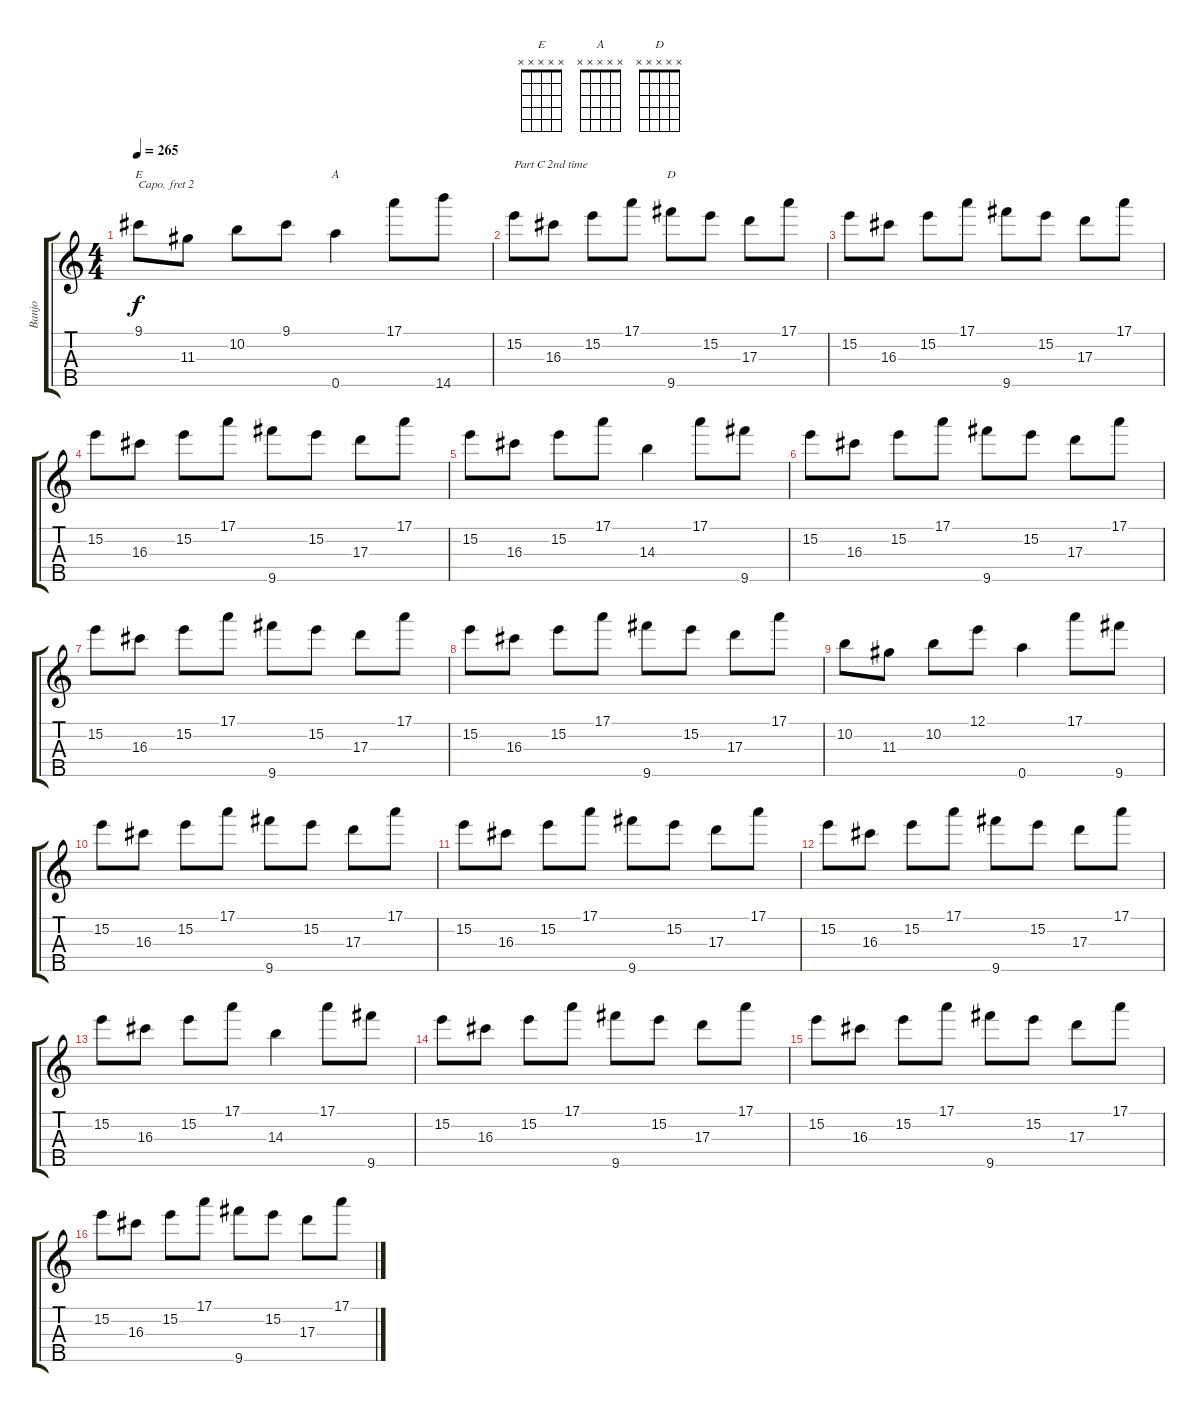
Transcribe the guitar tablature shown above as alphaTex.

\track ("Banjo" "Banjo") {instrument banjo}
\staff {score tabs}
\capo 2
\tuning (D4 B3 G3 D3 G4) {hide}
\displaytranspose 12
\chord ("E" x x x x x) {firstfret 0}
\chord ("A" x x x x x) {firstfret 0}
\chord ("D" x x x x x) {firstfret 0}
\ts (4 4)
\tempo 265
\clef g2
\ks c
9.1.8{ch "E" dy f} 11.3.8 10.2.8 9.1.8 0.5.4{ch "A"} 17.1.8 14.5.8 |
15.2.8{txt "Part C 2nd time"} 16.3.8 15.2.8 17.1.8 9.5.8{ch "D"} 15.2.8 17.3.8 17.1.8 |
15.2.8 16.3.8 15.2.8 17.1.8 9.5.8 15.2.8 17.3.8 17.1.8 |
15.2.8 16.3.8 15.2.8 17.1.8 9.5.8 15.2.8 17.3.8 17.1.8 |
15.2.8 16.3.8 15.2.8 17.1.8 14.3.4 17.1.8 9.5.8 |
15.2.8 16.3.8 15.2.8 17.1.8 9.5.8 15.2.8 17.3.8 17.1.8 |
15.2.8 16.3.8 15.2.8 17.1.8 9.5.8 15.2.8 17.3.8 17.1.8 |
15.2.8 16.3.8 15.2.8 17.1.8 9.5.8 15.2.8 17.3.8 17.1.8 |
10.2.8 11.3.8 10.2.8 12.1.8 0.5.4 17.1.8 9.5.8 |
15.2.8 16.3.8 15.2.8 17.1.8 9.5.8 15.2.8 17.3.8 17.1.8 |
15.2.8 16.3.8 15.2.8 17.1.8 9.5.8 15.2.8 17.3.8 17.1.8 |
15.2.8 16.3.8 15.2.8 17.1.8 9.5.8 15.2.8 17.3.8 17.1.8 |
15.2.8 16.3.8 15.2.8 17.1.8 14.3.4 17.1.8 9.5.8 |
15.2.8 16.3.8 15.2.8 17.1.8 9.5.8 15.2.8 17.3.8 17.1.8 |
15.2.8 16.3.8 15.2.8 17.1.8 9.5.8 15.2.8 17.3.8 17.1.8 |
15.2.8 16.3.8 15.2.8 17.1.8 9.5.8 15.2.8 17.3.8 17.1.8
